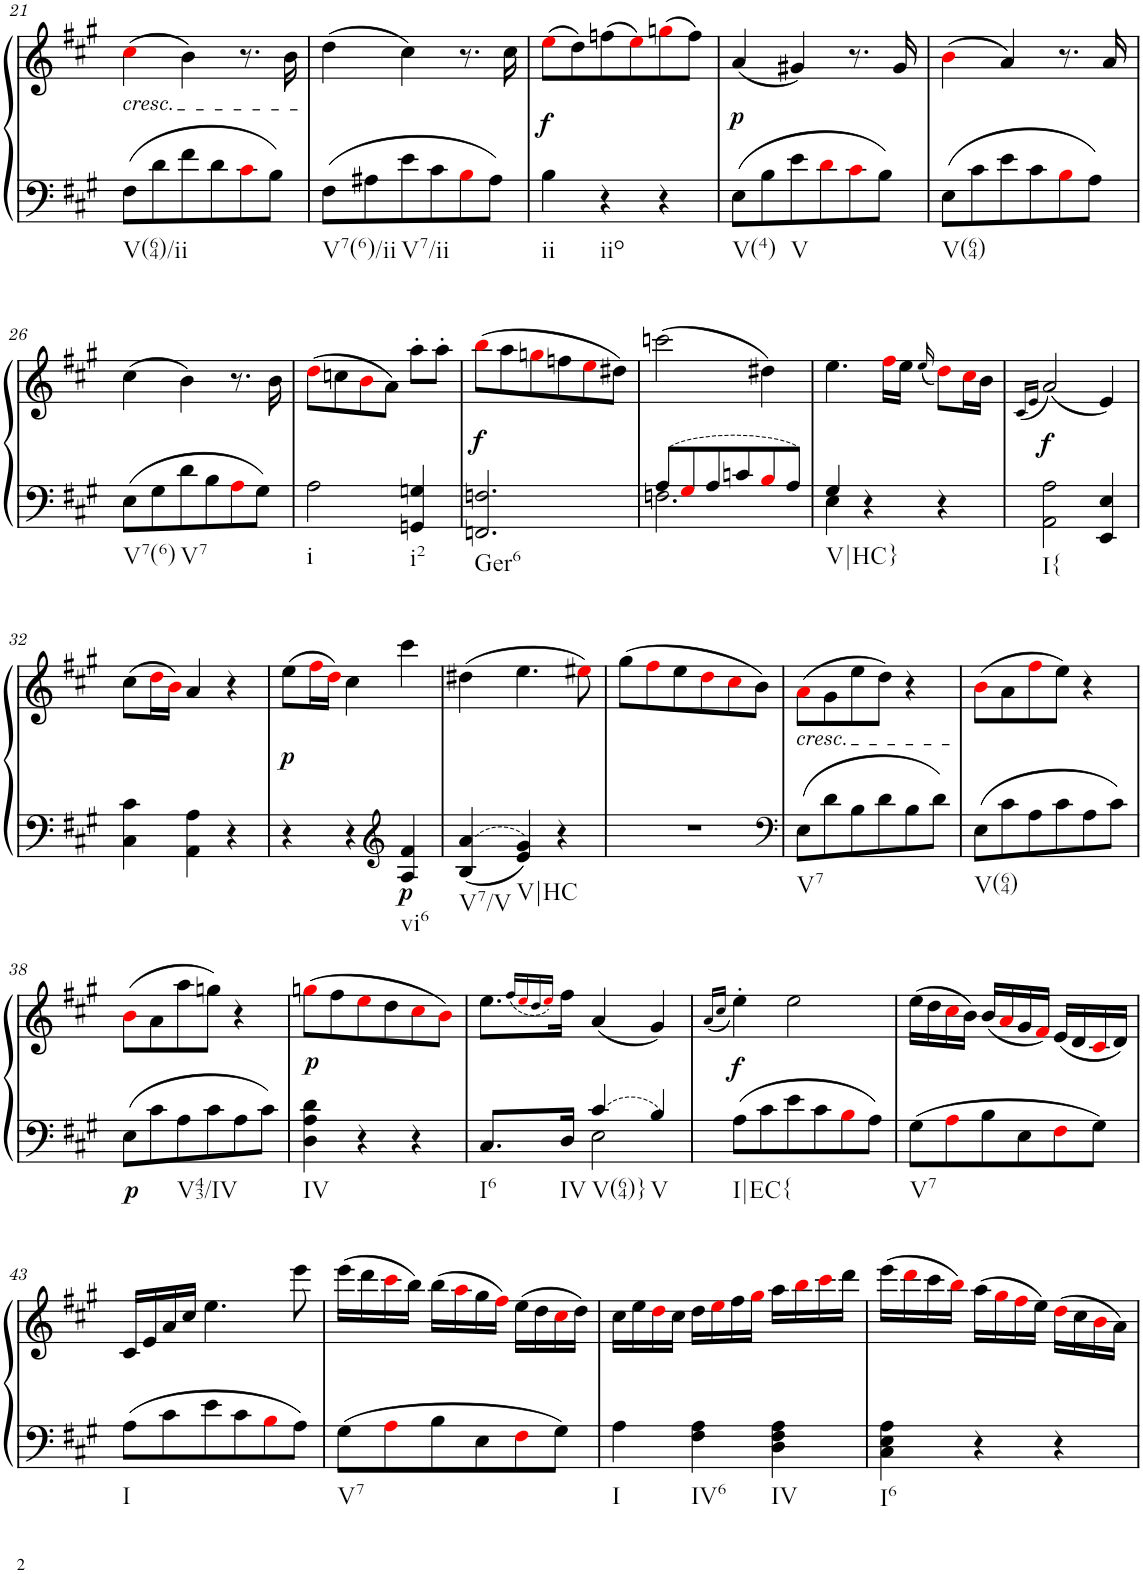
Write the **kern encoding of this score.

**kern	**kern	**dynam
*part1	*part1	*part1
*staff2	*staff1	*staff1/2
*I"Piano, Piano right	*	*
*I'Pno.	*	*
!!LO:PB:g=z
*clefF4	*clefG2	*
*k[f#c#g#]	*k[f#c#g#]	*
*M3/4	*M3/4	*
=21	=21	=21
!	!LO:TX:b:i:t=cresc.	!
!LO:TX:b:t=V(64)/ii	!	!
8F#\L	(4cc#i\	.
8d\	.	.
8f#\	4b\)	.
8d\	.	.
8c#i\	8.r	.
8B\J	.	.
.	16b\	.
=22	=22	=22
!LO:TX:b:t=V7(6)/ii	!	!
8F#\L	(4dd\	.
8A#X\	.	.
!LO:TX:b:t=V7/ii	!	!
8e\	4cc#\)	.
8c#\	.	.
8Bi\	8.r	.
8A#\J	.	.
.	16cc#\	.
=23	=23	=23
!LO:TX:b:t=ii	!	!
!	!	!LO:DY:b
4B\	(8eei\L	f
.	8dd\)	.
!LO:TX:b:t=iio	!	!
4r	(8ffn\	.
.	8eei\)	.
4r	(8ggni\	.
.	8ff\J)	.
=24	=24	=24
!LO:TX:b:t=V(4)	!	!
!	!	!LO:DY:b
8E\L	(4a/	p
8B\	.	.
!LO:TX:b:t=V	!	!
8e\	4g#X/)	.
8di\	.	.
8c#i\	8.r	.
8B\J	.	.
.	16g#/	.
=25	=25	=25
!LO:TX:b:t=V(64)	!	!
8E\L	(4bi\	.
8c#\	.	.
8e\	4a/)	.
8c#\	.	.
8Bi\	8.r	.
8A\J	.	.
.	16a/	.
!!LO:LB:g=z
=26	=26	=26
!LO:TX:b:t=V7(6)	!	!
8E\L	(4cc#\	.
8G#\	.	.
!LO:TX:b:t=V7	!	!
8d\	4b\)	.
8B\	.	.
8Ai\	8.r	.
8G#\J	.	.
.	16b\	.
=27	=27	=27
!LO:TX:b:t=i	!	!
2A\	(8ddi\L	.
.	8ccn\	.
.	8bi\	.
.	8a\J)	.
!LO:TX:b:t=i2	!	!
4GGn/ 4Gn/	8aa'\L	.
.	8aa'\J	.
=28	=28	=28
!LO:TX:b:t=Ger6	!	!
!	!	!LO:DY:b
2.FFn/ 2.Fn/	(8bbi\L	f
.	8aa\	.
.	8ggni\	.
.	8ffn\	.
.	8eei\	.
.	8dd#X\J)	.
=29	=29	=29
*^	*	*
8A/L	2.Fn\	(2cccn\	.
8G#i/	.	.	.
8A/	.	.	.
8cn/	.	.	.
8Bi/	.	4dd#X\)	.
8A/J	.	.	.
=30	=30	=30	=30
!LO:TX:b:t=V|HC}	!	!	!
4G#/	4E\	4.ee\	.
4r	2ryy	.	.
.	.	16ff#i\LL	.
.	.	16ee\JJ	.
.	.	(16qee/	.
4r	.	8ddi\L)	.
.	.	16cc#i\L	.
.	.	16b\JJ	.
*v	*v	*	*
=31	=31	=31
.	(16qc#/LL	.
.	16qe/JJ	.
!LO:TX:b:t=I{	!	!
!	!	!LO:DY:b
2AA\ 2A\	(2a/)	f
4EE/ 4E/	4e/)	.
!!LO:LB:g=z
=32	=32	=32
4C#\ 4c#\	(8cc#\L	.
.	16ddi\L	.
.	16bi\JJ)	.
4AA\ 4A\	4a/	.
4r	4r	.
=33	=33	=33
!	!	!LO:DY:b
4r	(8ee\L	p
.	16ff#i\L	.
.	16ddi\JJ)	.
4r	4cc#\	.
*clefG2	*	*
!LO:TX:b:t=vi6	!	!
!	!	!LO:DY:b=2
4A/ 4f#/	4ccc#\	p
=34	=34	=34
!LO:TX:b:t=V7/V	!	!
4B/ 4a/	(4dd#X\	.
!LO:TX:b:t=V|HC	!	!
4e/ 4g#/	4.ee\	.
4r	.	.
.	8ee#Xi\)	.
=35	=35	=35
2.r	(8gg#\L	.
.	8ff#i\	.
.	8ee\	.
.	8ddi\	.
.	8cc#i\	.
.	8b\J)	.
=36	=36	=36
*clefF4	*	*
!	!LO:TX:b:i:t=cresc.	!
!LO:TX:b:t=V7	!	!
8E\L	(8ai\L	.
8d\	8g#\	.
8B\	8ee\	.
8d\	8dd\J)	.
8B\	4r	.
8d\J	.	.
=37	=37	=37
!LO:TX:b:t=V(64)	!	!
8E\L	(8bi\L	.
8c#\	8a\	.
8A\	8ff#i\	.
8c#\	8ee\J)	.
8A\	4r	.
8c#\J	.	.
!!LO:LB:g=z
=38	=38	=38
!	!	!LO:DY:b=2
8E\L	(8bi\L	p
8c#\	8a\	.
!LO:TX:b:t=V43/IV	!	!
8A\	8aa\	.
8c#\	8ggn\J)	.
8A\	4r	.
8c#\J	.	.
=39	=39	=39
!LO:TX:b:t=IV	!	!
!	!	!LO:DY:b
4D\ 4A\ 4d\	(8ggni\L	p
.	8ff#\	.
4r	8eei\	.
.	8dd\	.
4r	8cc#i\	.
.	8bi\J)	.
=40	=40	=40
*^	*	*
!LO:TX:b:t=I6	!	!	!
8.C#/L	4ryy	8.ee\L	.
.	.	(16qff#/LL	.
.	.	16qeei/	.
.	.	16qdd/	.
.	.	16qeei/JJ)	.
!LO:TX:b:t=IV	!	!	!
16D/Jk	.	16ff#\Jk	.
!LO:TX:b:t=V(64)}	!	!	!
4c#/	2E\	(4a/	.
!LO:TX:b:t=V	!	!	!
4B/	.	4g#/)	.
*v	*v	*	*
=41	=41	=41
.	(16qa/LL	.
.	16qcc#/JJ	.
!LO:TX:b:t=I|EC{	!	!
!	!	!LO:DY:b
8A\L	4ee'\)	f
8c#\	.	.
8e\	2ee\	.
8c#\	.	.
8Bi\	.	.
8A\J	.	.
=42	=42	=42
!LO:TX:b:t=V7	!	!
8G#\L	(16ee\LL	.
.	16dd\	.
8Ai\	16cc#i\	.
.	16b\JJ)	.
8B\	(16b/LL	.
.	16ai/	.
8E\	16g#/	.
.	16f#i/JJ)	.
8F#i\	(16e/LL	.
.	16d/	.
8G#\J	16c#i/	.
.	16d/JJ)	.
!!LO:LB:g=z
=43	=43	=43
!LO:TX:b:t=I	!	!
8A\L	16c#/LL	.
.	16e/	.
8c#\	16a/	.
.	16cc#/JJ	.
8e\	4.ee\	.
8c#\	.	.
8Bi\	.	.
8A\J	8eee\	.
=44	=44	=44
!LO:TX:b:t=V7	!	!
8G#\L	(16eee\LL	.
.	16ddd\	.
8Ai\	16ccc#i\	.
.	16bb\JJ)	.
8B\	(16bb\LL	.
.	16aai\	.
8E\	16gg#\	.
.	16ff#i\JJ)	.
8F#i\	(16ee\LL	.
.	16dd\	.
8G#\J	16cc#i\	.
.	16dd\JJ)	.
=45	=45	=45
!LO:TX:b:t=I	!	!
4A\	16cc#\LL	.
.	16ee\	.
.	16ddi\	.
.	16cc#\JJ	.
!LO:TX:b:t=IV6	!	!
4F#\ 4A\	16dd\LL	.
.	16eei\	.
.	16ff#\	.
.	16gg#i\JJ	.
!LO:TX:b:t=IV	!	!
4D\ 4F#\ 4A\	16aa\LL	.
.	16bbi\	.
.	16ccc#i\	.
.	16ddd\JJ	.
=46	=46	=46
!LO:TX:b:t=I6	!	!
4C#\ 4E\ 4A\	(16eee\LL	.
.	16dddi\	.
.	16ccc#\	.
.	16bbi\JJ)	.
4r	(16aa\LL	.
.	16gg#i\	.
.	16ff#i\	.
.	16ee\JJ)	.
4r	(16ddi\LL	.
.	16cc#\	.
.	16bi\	.
.	16a\JJ)	.
=	=	=
*-	*-	*-
